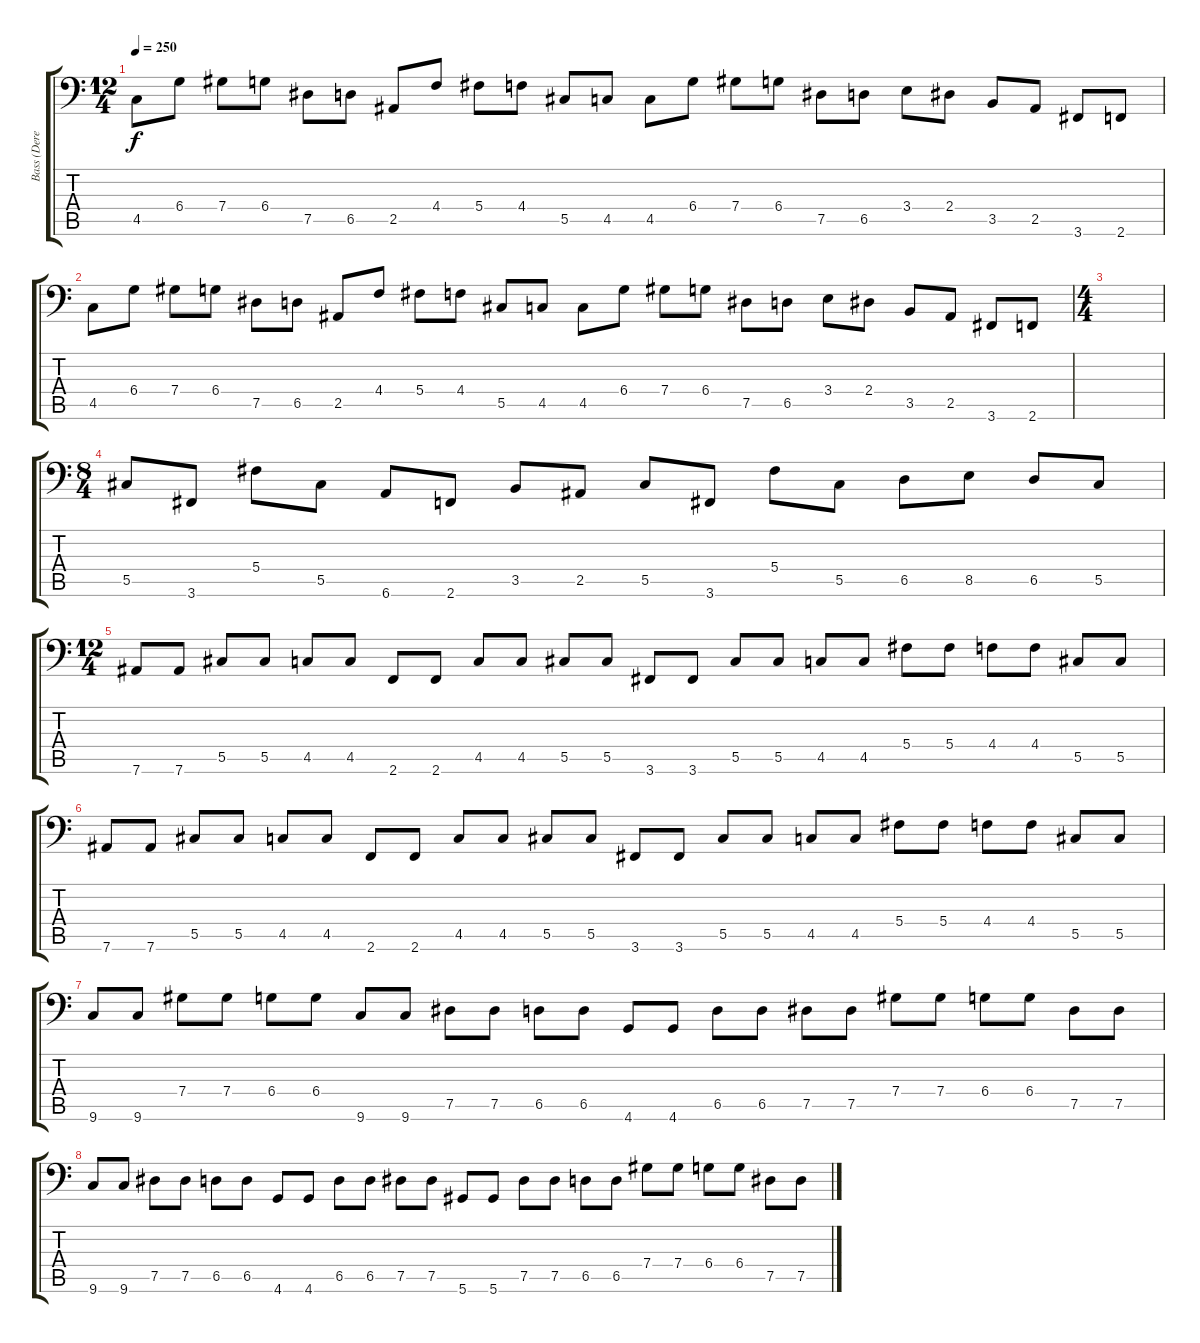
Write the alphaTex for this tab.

\track ("Bass (Derek Boyer)" "Bass (Dere") {instrument electricbasspick}
\staff {score tabs}
\tuning (Eb3 Bb2 Gb2 Db2 Ab1 Eb1) {hide}
\ts (12 4)
\tempo 250
\clef f4
\ks c
4.5.8{dy f} 6.4.8 7.4.8 6.4.8 7.5.8 6.5.8 2.5.8 4.4.8 5.4.8 4.4.8 5.5.8 4.5.8 4.5.8 6.4.8 7.4.8 6.4.8 7.5.8 6.5.8 3.4.8 2.4.8 3.5.8 2.5.8 3.6.8 2.6.8 |
4.5.8 6.4.8 7.4.8 6.4.8 7.5.8 6.5.8 2.5.8 4.4.8 5.4.8 4.4.8 5.5.8 4.5.8 4.5.8 6.4.8 7.4.8 6.4.8 7.5.8 6.5.8 3.4.8 2.4.8 3.5.8 2.5.8 3.6.8 2.6.8 |
\ts (4 4)
|
\ts (8 4)
5.5.8 3.6.8 5.4.8 5.5.8 6.6.8 2.6.8 3.5.8 2.5.8 5.5.8 3.6.8 5.4.8 5.5.8 6.5.8 8.5.8 6.5.8 5.5.8 |
\ts (12 4)
7.6.8 7.6.8 5.5.8 5.5.8 4.5.8 4.5.8 2.6.8 2.6.8 4.5.8 4.5.8 5.5.8 5.5.8 3.6.8 3.6.8 5.5.8 5.5.8 4.5.8 4.5.8 5.4.8 5.4.8 4.4.8 4.4.8 5.5.8 5.5.8 |
7.6.8 7.6.8 5.5.8 5.5.8 4.5.8 4.5.8 2.6.8 2.6.8 4.5.8 4.5.8 5.5.8 5.5.8 3.6.8 3.6.8 5.5.8 5.5.8 4.5.8 4.5.8 5.4.8 5.4.8 4.4.8 4.4.8 5.5.8 5.5.8 |
9.6.8 9.6.8 7.4.8 7.4.8 6.4.8 6.4.8 9.6.8 9.6.8 7.5.8 7.5.8 6.5.8 6.5.8 4.6.8 4.6.8 6.5.8 6.5.8 7.5.8 7.5.8 7.4.8 7.4.8 6.4.8 6.4.8 7.5.8 7.5.8 |
9.6.8 9.6.8 7.5.8 7.5.8 6.5.8 6.5.8 4.6.8 4.6.8 6.5.8 6.5.8 7.5.8 7.5.8 5.6.8 5.6.8 7.5.8 7.5.8 6.5.8 6.5.8 7.4.8 7.4.8 6.4.8 6.4.8 7.5.8 7.5.8
